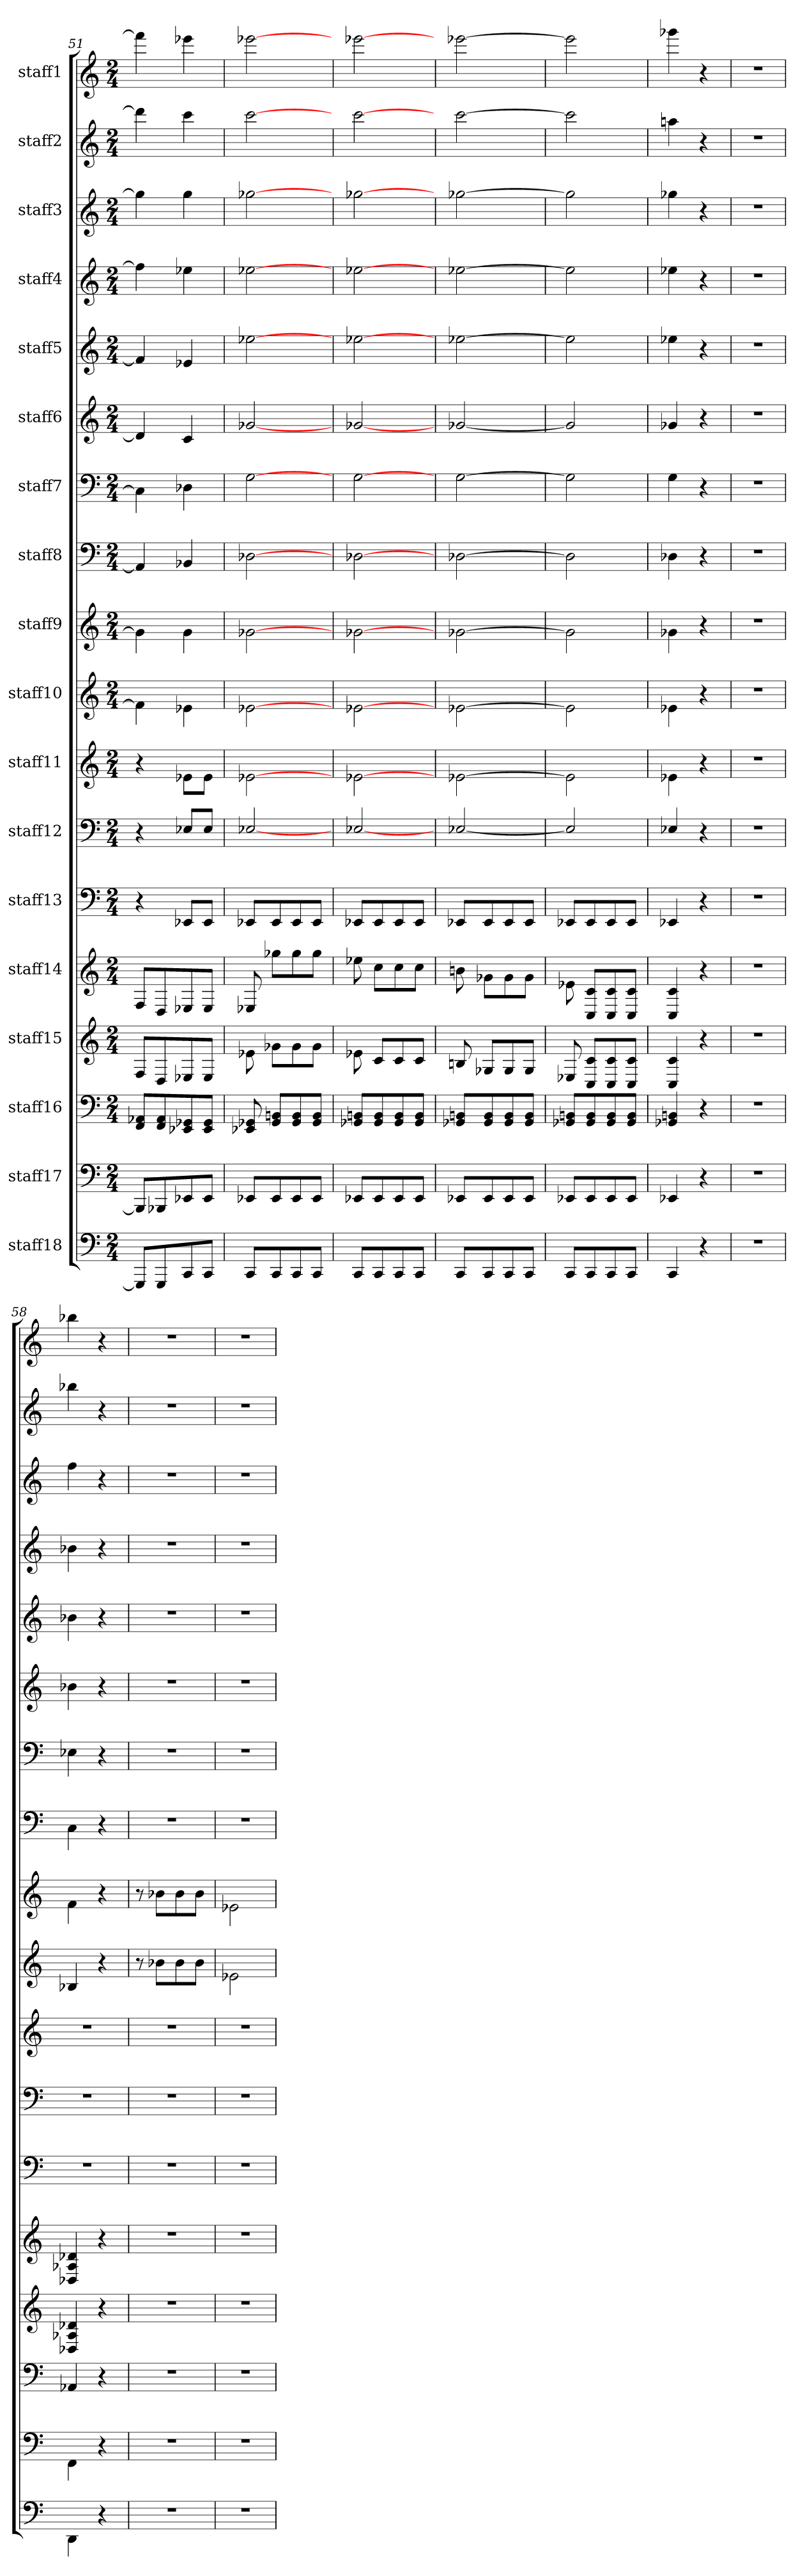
**kern	**kern	**kern	**kern	**kern	**kern	**kern	**kern	**kern	**kern	**kern	**kern	**kern	**kern	**kern	**kern	**kern	**kern
*part18	*part17	*part16	*part15	*part14	*part13	*part12	*part11	*part10	*part9	*part8	*part7	*part6	*part5	*part4	*part3	*part2	*part1
*staff18	*staff17	*staff16	*staff15	*staff14	*staff13	*staff12	*staff11	*staff10	*staff9	*staff8	*staff7	*staff6	*staff5	*staff4	*staff3	*staff2	*staff1
*I"staff18	*I"staff17	*I"staff16	*I"staff15	*I"staff14	*I"staff13	*I"staff12	*I"staff11	*I"staff10	*I"staff9	*I"staff8	*I"staff7	*I"staff6	*I"staff5	*I"staff4	*I"staff3	*I"staff2	*I"staff1
*M2/4	*M2/4	*M2/4	*M2/4	*M2/4	*M2/4	*M2/4	*M2/4	*M2/4	*M2/4	*M2/4	*M2/4	*M2/4	*M2/4	*M2/4	*M2/4	*M2/4	*M2/4
=51	=51	=51	=51	=51	=51	=51	=51	=51	=51	=51	=51	=51	=51	=51	=51	=51	=51
8GGG/L]	8BBB-/L]	8AA-/ 8FF/L	8F/L	8F/L	4r	4r	4r	4f\]	4g\]	4AAn/]	4C\]	4d/]	4f/]	4ff\]	4gg\]	4ddd\]	4fff\]
8GGG/	8BBB-/	8AA-/ 8FF/	8D/	8D/	.	.	.	.	.	.	.	.	.	.	.	.	.
8CC/	8EE-/	8GG-/ 8EE-/	8E-/	8E-/	8EE-/L	8E-/L	8e-\L	4e-\	4g\	4BB-/	4D-\	4c/	4e-/	4ee-\	4gg\	4ccc\	4eee-\
8CC/J	8EE-/J	8GG-/ 8EE-/J	8E-/J	8E-/J	8EE-/J	8E-/J	8e-\J	.	.	.	.	.	.	.	.	.	.
=52	=52	=52	=52	=52	=52	=52	=52	=52	=52	=52	=52	=52	=52	=52	=52	=52	=52
8CC/L	8EE-/L	8GG-/ 8EE-/	8e-\	8E-/	8EE-/L	[2E-/	[2e-\	[2e-\	[2g-\	[2D-\	[2G\	[2g-/	[2ee-\	[2ee-\	[2gg-\	[2ccc\	[2eee-\
8CC/	8EE-/	8BBn/ 8GG-/L	8g-\L	8gg-\L	8EE-/	.	.	.	.	.	.	.	.	.	.	.	.
8CC/	8EE-/	8BB/ 8GG-/	8g-\	8gg-\	8EE-/	.	.	.	.	.	.	.	.	.	.	.	.
8CC/J	8EE-/J	8BB/ 8GG-/J	8g-\J	8gg-\J	8EE-/J	.	.	.	.	.	.	.	.	.	.	.	.
=53	=53	=53	=53	=53	=53	=53	=53	=53	=53	=53	=53	=53	=53	=53	=53	=53	=53
8CC/L	8EE-/L	8BBn/ 8GG-/L	8e-\	8ee-\	8EE-/L	[2E-/	[2e-\	[2e-\	[2g-\	[2D-\	[2G\	[2g-/	[2ee-\	[2ee-\	[2gg-\	[2ccc\	[2eee-\
8CC/	8EE-/	8BB/ 8GG-/	8c/L	8cc\L	8EE-/	.	.	.	.	.	.	.	.	.	.	.	.
8CC/	8EE-/	8BB/ 8GG-/	8c/	8cc\	8EE-/	.	.	.	.	.	.	.	.	.	.	.	.
8CC/J	8EE-/J	8BB/ 8GG-/J	8c/J	8cc\J	8EE-/J	.	.	.	.	.	.	.	.	.	.	.	.
=54	=54	=54	=54	=54	=54	=54	=54	=54	=54	=54	=54	=54	=54	=54	=54	=54	=54
8CC/L	8EE-/L	8BBn/ 8GG-/L	8Bn/	8bn\	8EE-/L	[2E-/	[2e-\	[2e-\	[2g-\	[2D-\	[2G\	[2g-/	[2ee-\	[2ee-\	[2gg-\	[2ccc\	[2eee-\
8CC/	8EE-/	8BB/ 8GG-/	8G-/L	8g-\L	8EE-/	.	.	.	.	.	.	.	.	.	.	.	.
8CC/	8EE-/	8BB/ 8GG-/	8G-/	8g-\	8EE-/	.	.	.	.	.	.	.	.	.	.	.	.
8CC/J	8EE-/J	8BB/ 8GG-/J	8G-/J	8g-\J	8EE-/J	.	.	.	.	.	.	.	.	.	.	.	.
=55	=55	=55	=55	=55	=55	=55	=55	=55	=55	=55	=55	=55	=55	=55	=55	=55	=55
8CC/L	8EE-/L	8BBn/ 8GG-/L	8E-/	8e-\	8EE-/L	2E-/]	2e-\]	2e-\]	2g-\]	2D-\]	2G\]	2g-/]	2ee-\]	2ee-\]	2gg-\]	2ccc\]	2eee-\]
8CC/	8EE-/	8BB/ 8GG-/	8c/ 8C/L	8c/ 8C/L	8EE-/	.	.	.	.	.	.	.	.	.	.	.	.
8CC/	8EE-/	8BB/ 8GG-/	8c/ 8C/	8c/ 8C/	8EE-/	.	.	.	.	.	.	.	.	.	.	.	.
8CC/J	8EE-/J	8BB/ 8GG-/J	8c/ 8C/J	8c/ 8C/J	8EE-/J	.	.	.	.	.	.	.	.	.	.	.	.
=56	=56	=56	=56	=56	=56	=56	=56	=56	=56	=56	=56	=56	=56	=56	=56	=56	=56
4CC/	4EE-/	4BBn/ 4GG-/	4c/ 4C/	4c/ 4C/	4EE-/	4E-/	4e-\	4e-\	4g-\	4D-\	4G\	4g-/	4ee-\	4ee-\	4gg-\	4aan\	4ggg-\
4r	4r	4r	4r	4r	4r	4r	4r	4r	4r	4r	4r	4r	4r	4r	4r	4r	4r
=57	=57	=57	=57	=57	=57	=57	=57	=57	=57	=57	=57	=57	=57	=57	=57	=57	=57
2r	2r	2r	2r	2r	2r	2r	2r	2r	2r	2r	2r	2r	2r	2r	2r	2r	2r
=58	=58	=58	=58	=58	=58	=58	=58	=58	=58	=58	=58	=58	=58	=58	=58	=58	=58
4DD\	4FF\	4AA-/	4d-/ 4A-/ 4D-/	4d-/ 4A-/ 4D-/	2r	2r	2r	4B-/	4f\	4C\	4E-\	4b-\	4b-\	4b-\	4ff\	4bb-\	4bb-\
4r	4r	4r	4r	4r	.	.	.	4r	4r	4r	4r	4r	4r	4r	4r	4r	4r
=59	=59	=59	=59	=59	=59	=59	=59	=59	=59	=59	=59	=59	=59	=59	=59	=59	=59
2r	2r	2r	2r	2r	2r	2r	2r	8r	8r	2r	2r	2r	2r	2r	2r	2r	2r
.	.	.	.	.	.	.	.	8b-\L	8b-\L	.	.	.	.	.	.	.	.
.	.	.	.	.	.	.	.	8b-\	8b-\	.	.	.	.	.	.	.	.
.	.	.	.	.	.	.	.	8b-\J	8b-\J	.	.	.	.	.	.	.	.
=60	=60	=60	=60	=60	=60	=60	=60	=60	=60	=60	=60	=60	=60	=60	=60	=60	=60
2r	2r	2r	2r	2r	2r	2r	2r	2e-\	2e-\	2r	2r	2r	2r	2r	2r	2r	2r
=	=	=	=	=	=	=	=	=	=	=	=	=	=	=	=	=	=
*-	*-	*-	*-	*-	*-	*-	*-	*-	*-	*-	*-	*-	*-	*-	*-	*-	*-
